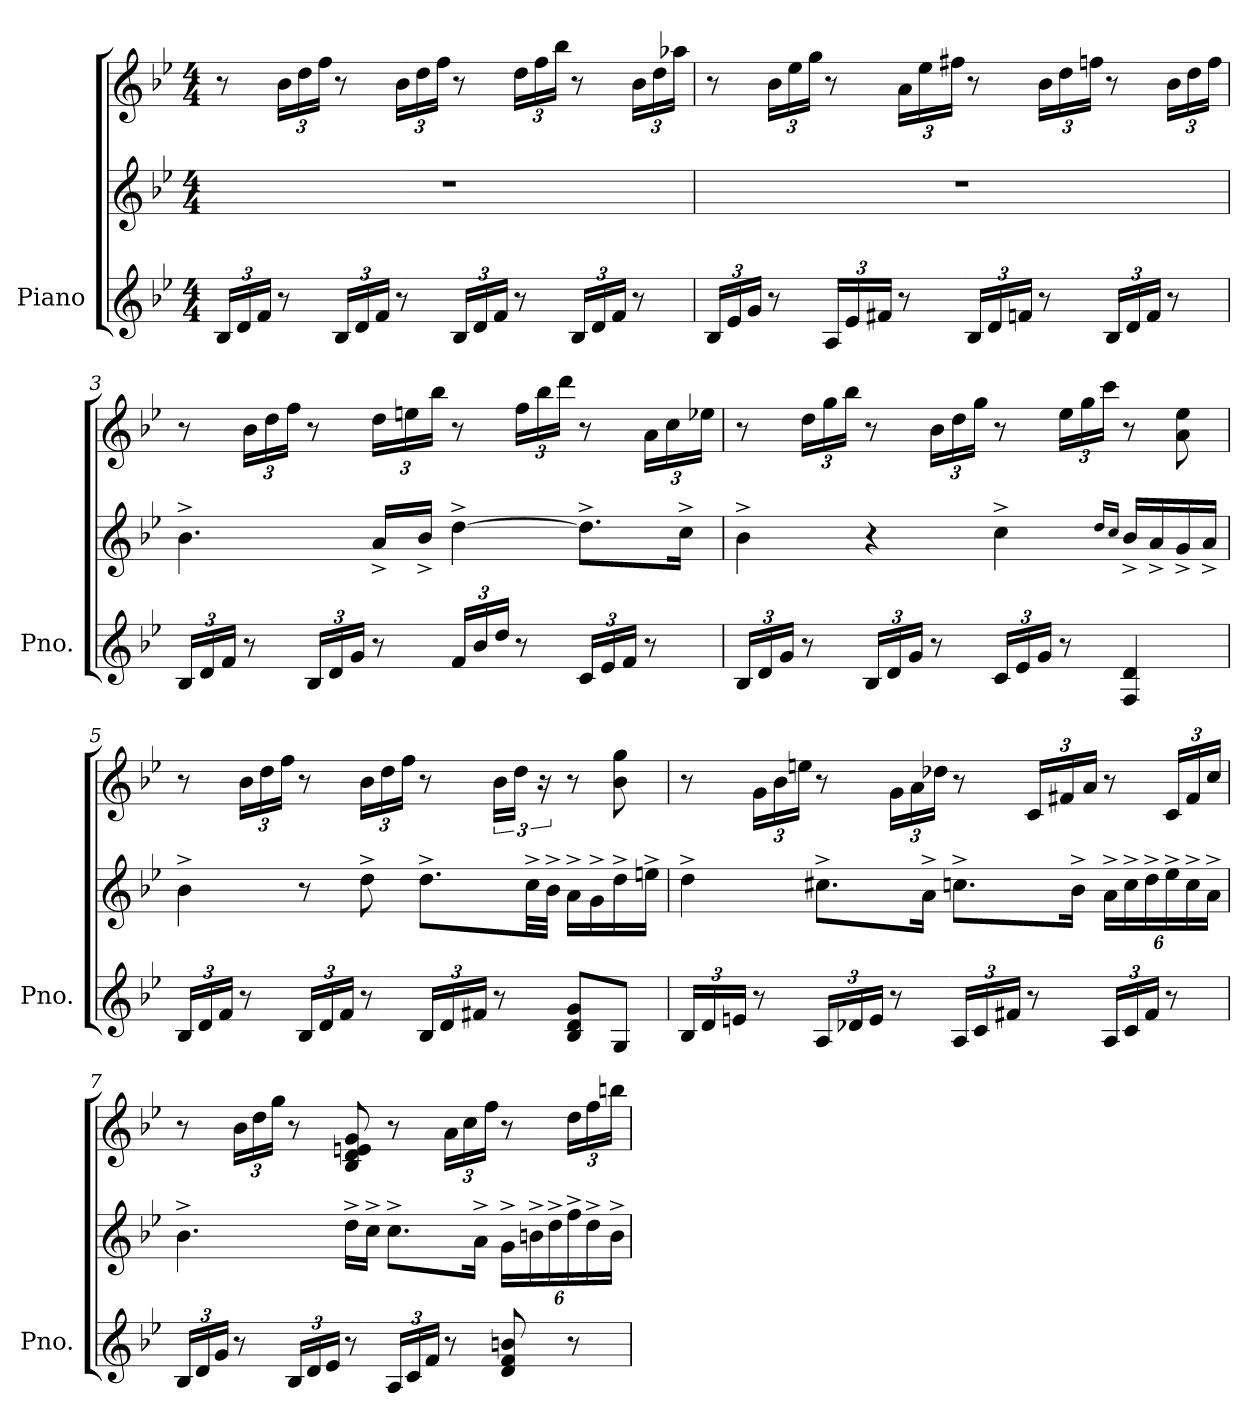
**kern	**kern	**kern	**dynam
*part1	*part1	*part1	*part1
*staff3	*staff2	*staff1	*staff1/2/3
*I"Piano	*	*	*
*I'Pno.	*	*	*
*clefG2	*clefG2	*clefG2	*
*k[b-e-]	*k[b-e-]	*k[b-e-]	*
*M4/4	*M4/4	*M4/4	*
*MM30	*MM30	*MM30	*
*Xbrackettup	*	*	*
=1	=1	=1	=1
24B-/LL	1r	8r	.
24d/	.	.	.
24f/JJ	.	.	.
*	*	*Xbrackettup	*
8r	.	24b-\LL	.
.	.	24dd\	.
.	.	24ff\JJ	.
24B-/LL	.	8r	.
24d/	.	.	.
24f/JJ	.	.	.
8r	.	24b-\LL	.
.	.	24dd\	.
.	.	24ff\JJ	.
24B-/LL	.	8r	.
24d/	.	.	.
24f/JJ	.	.	.
8r	.	24dd\LL	.
.	.	24ff\	.
.	.	24bb-\JJ	.
24B-/LL	.	8r	.
24d/	.	.	.
24f/JJ	.	.	.
8r	.	24b-\LL	.
.	.	24dd\	.
.	.	24aa-X\JJ	.
=2	=2	=2	=2
24B-/LL	1r	8r	.
24e-/	.	.	.
24g/JJ	.	.	.
8r	.	24b-\LL	.
.	.	24ee-\	.
.	.	24gg\JJ	.
24A/LL	.	8r	.
24e-/	.	.	.
24f#X/JJ	.	.	.
8r	.	24a\LL	.
.	.	24ee-\	.
.	.	24ff#X\JJ	.
24B-/LL	.	8r	.
24d/	.	.	.
24fn/JJ	.	.	.
8r	.	24b-\LL	.
.	.	24dd\	.
.	.	24ffn\JJ	.
24B-/LL	.	8r	.
24d/	.	.	.
24f/JJ	.	.	.
8r	.	24b-\LL	.
.	.	24dd\	.
.	.	24ff\JJ	.
!!LO:LB:g=z
=3	=3	=3	=3
*	*	*^	*
24B-/LL	4.b-^\	8r	12ryy	.
24d/	.	.	.	.
!	!	!	!	!LO:DY:a
24f/JJ	.	.	3%2ryy	other-dynamics
8r	.	24b-\LL	.	.
.	.	24dd\	.	.
.	.	24ff\JJ	.	.
24B-/LL	.	8r	.	.
24d/	.	.	.	.
24g/JJ	.	.	.	.
8r	16a^/LL	24dd\LL	.	.
.	.	24een\	.	.
.	16b-^/JJ	.	.	.
.	.	24bb-\JJ	.	.
24f/LL	[4dd^\	8r	.	.
24b-/	.	.	.	.
24dd/JJ	.	.	.	.
8r	.	24ff\LL	.	.
.	.	24bb-\	.	.
.	.	24ddd\JJ	.	.
24c/LL	8.dd^\L]	8r	6.ryy	.
24e-/	.	.	.	.
24f/JJ	.	.	.	.
8r	.	24a\LL	.	.
.	.	24cc\	.	.
.	16cc^\Jk	.	.	.
.	.	24ee-X\JJ	.	.
*	*	*v	*v	*
=4	=4	=4	=4
24B-/LL	4b-^\	8r	.
24d/	.	.	.
24g/JJ	.	.	.
8r	.	24dd\LL	.
.	.	24gg\	.
.	.	24bb-\JJ	.
24B-/LL	4r	8r	.
24d/	.	.	.
24g/JJ	.	.	.
8r	.	24b-\LL	.
.	.	24dd\	.
.	.	24gg\JJ	.
24c/LL	4cc^\	8r	.
24e-/	.	.	.
24g/JJ	.	.	.
8r	.	24ee-\LL	.
.	.	24gg\	.
.	.	24ccc\JJ	.
*	*	*MM15	*
.	16qdd/LL	.	.
.	16qcc/JJ	.	.
4F/ 4d/	16b-^/LL	8r	.
*	*	*MM30	*
.	16a^/	.	.
.	16g^/	8a\ 8ee-\	.
.	16a^/JJ	.	.
!!LO:LB:g=z
=5	=5	=5	=5
24B-/LL	4b-^\	8r	.
24d/	.	.	.
24f/JJ	.	.	.
8r	.	24b-\LL	.
.	.	24dd\	.
.	.	24ff\JJ	.
24B-/LL	8r	8r	.
24d/	.	.	.
24f/JJ	.	.	.
8r	8dd^\	24b-\LL	.
.	.	24dd\	.
.	.	24ff\JJ	.
24B-/LL	8.dd^\L	8r	.
24d/	.	.	.
24f#X/JJ	.	.	.
*	*	*brackettup	*
8r	.	24b-\LL	.
.	.	24dd\JJ	.
.	32cc^\LL	.	.
.	.	24r	.
.	32b-^\JJJ	.	.
8B-/ 8d/ 8g/L	16a^\LL	8r	.
.	16g^\	.	.
8G/J	16dd^\	8b-\ 8gg\	.
.	16een^\JJ	.	.
=6	=6	=6	=6
24B-/LL	4dd^\	8r	.
24d/	.	.	.
24en/JJ	.	.	.
*	*	*Xbrackettup	*
8r	.	24g\LL	.
.	.	24b-\	.
.	.	24een\JJ	.
24A/LL	8.cc#X^\L	8r	.
24d-X/	.	.	.
24e/JJ	.	.	.
8r	.	24g\LL	.
.	.	24a\	.
.	16a^\Jk	.	.
.	.	24dd-X\JJ	.
24A/LL	8.ccn^\L	8r	.
24c/	.	.	.
24f#X/JJ	.	.	.
8r	.	24c/LL	.
.	.	24f#X/	.
.	16b-^\Jk	.	.
.	.	24a/JJ	.
*	*Xbrackettup	*	*
24A/LL	24a^\LL	8r	.
24c/	24cc^\	.	.
24f#/JJ	24dd^\	.	.
8r	24ee-^\	24c/LL	.
.	24cc^\	24f#/	.
.	24a^\JJ	24cc/JJ	.
!!LO:LB:g=z
=7	=7	=7	=7
24B-/LL	4.b-^\	8r	.
24d/	.	.	.
24g/JJ	.	.	.
8r	.	24b-\LL	.
.	.	24dd\	.
.	.	24gg\JJ	.
24B-/LL	.	8r	.
24d/	.	.	.
24e-/JJ	.	.	.
8r	16dd^\LL	8B-/ 8d/ 8en/ 8g/	.
.	16cc^\JJ	.	.
24A/LL	8.cc^\L	8r	.
24c/	.	.	.
24f/JJ	.	.	.
8r	.	24a\LL	.
.	.	24cc\	.
.	16a^\Jk	.	.
.	.	24ff\JJ	.
8d/ 8f/ 8bn/	24g^\LL	8r	.
.	24bn^\	.	.
.	24dd^\	.	.
8r	24ff^\	24dd\LL	.
.	24dd^\	24ff\	.
.	24b^\JJ	24bbn\JJ	.
=	=	=	=
*-	*-	*-	*-
